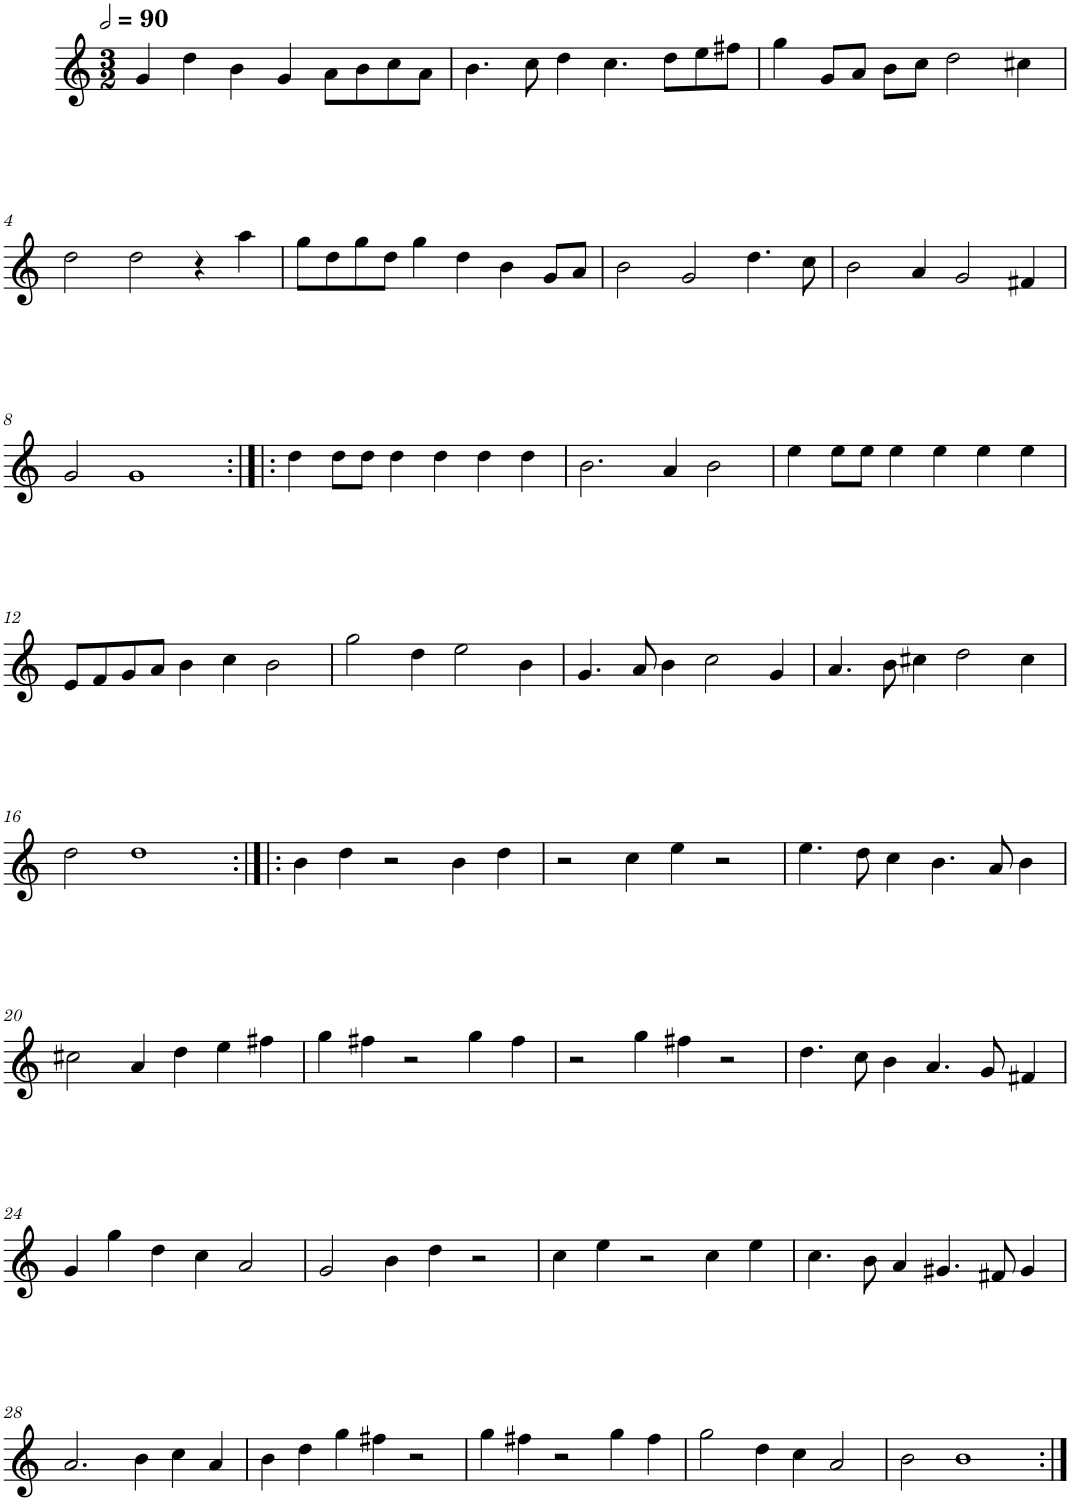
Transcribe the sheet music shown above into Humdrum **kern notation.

**kern
*part1
*staff1
*I"Six parties
*clefG2
*k[]
*M3/2
*MM180
=1
4g/
4dd\
4b\
4g/
8a\L
8b\
8cc\
8a\J
=2
4.b\
8cc\
4dd\
4.cc\
8dd\L
8ee\
8ff#X\J
=3
4gg\
8g/L
8a/J
8b\L
8cc\J
2dd\
4cc#X\
!!LO:LB:g=z
=4
2dd\
2dd\
4r
4aa\
=5
8gg\L
8dd\
8gg\
8dd\J
4gg\
4dd\
4b\
8g/L
8a/J
=6
2b\
2g/
4.dd\
8cc\
=7
2b\
4a/
2g/
4f#X/
!!LO:LB:g=z
=8
2g/
1g
=9:|!|:
4dd\
8dd\L
8dd\J
4dd\
4dd\
4dd\
4dd\
=10
2.b\
4a/
2b\
=11
4ee\
8ee\L
8ee\J
4ee\
4ee\
4ee\
4ee\
!!LO:LB:g=z
=12
8e/L
8f/
8g/
8a/J
4b\
4cc\
2b\
=13
2gg\
4dd\
2ee\
4b\
=14
4.g/
8a/
4b\
2cc\
4g/
=15
4.a/
8b\
4cc#X\
2dd\
4cc#\
!!LO:LB:g=z
=16
2dd\
1dd
=17:|!|:
4b\
4dd\
2r
4b\
4dd\
=18
2r
4cc\
4ee\
2r
=19
4.ee\
8dd\
4cc\
4.b\
8a/
4b\
!!LO:LB:g=z
=20
2cc#X\
4a/
4dd\
4ee\
4ff#X\
=21
4gg\
4ff#X\
2r
4gg\
4ff#\
=22
2r
4gg\
4ff#X\
2r
=23
4.dd\
8cc\
4b\
4.a/
8g/
4f#X/
!!LO:LB:g=z
=24
4g/
4gg\
4dd\
4cc\
2a/
=25
2g/
4b\
4dd\
2r
=26
4cc\
4ee\
2r
4cc\
4ee\
=27
4.cc\
8b\
4a/
4.g#X/
8f#X/
4g#/
!!LO:LB:g=z
=28
2.a/
4b\
4cc\
4a/
=29
4b\
4dd\
4gg\
4ff#X\
2r
=30
4gg\
4ff#X\
2r
4gg\
4ff#\
=31
2gg\
4dd\
4cc\
2a/
=32
2b\
1b
=:|!
*-
